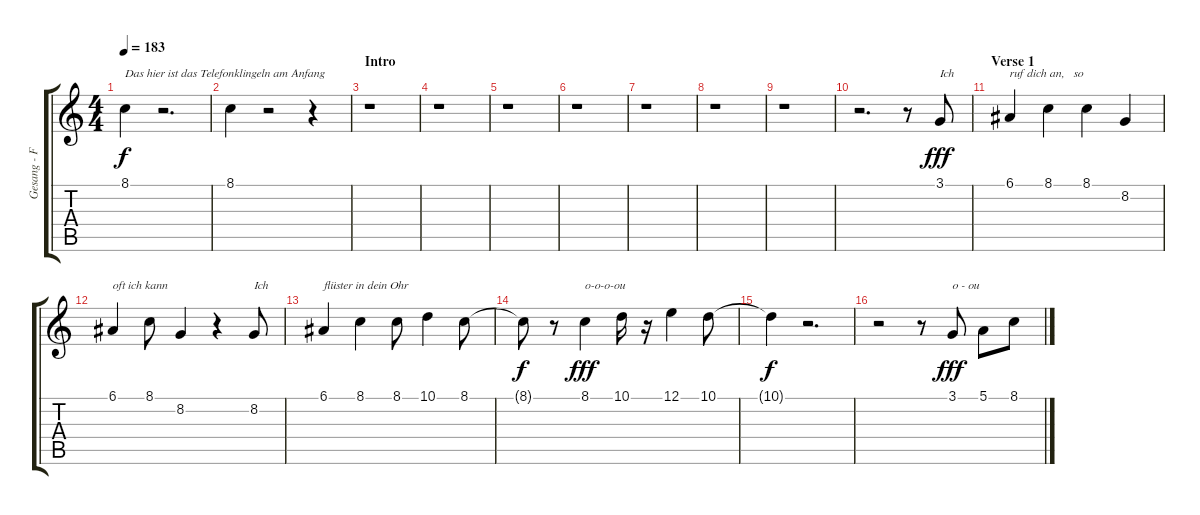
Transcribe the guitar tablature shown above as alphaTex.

\track ("Gesang - Farin Urlaub" "Gesang - F") {instrument lead8bassandlead}
\staff {score tabs}
\tuning (E4 B3 G3 D3 A2 D2) {hide}
\ts (4 4)
\tempo 183
\clef g2
\ks c
8.1.4{txt "Das hier ist das Telefonklingeln am Anfang" dy f instrument telephonering} r.2{d} |
8.1.4{instrument telephonering} r.2 r.4 |
\section ("" "Intro")
r.1{instrument lead8bassandlead} |
r.1 |
r.1 |
r.1 |
r.1 |
r.1 |
r.1 |
r.2{d} r.8 3.1.8{txt "Ich " dy fff} |
\section ("" "Verse 1")
6.1.4{txt "ruf dich an,   so"} 8.1.4 8.1.4 8.2.4 |
6.1.4{txt "oft ich kann"} 8.1.8 8.2.4 r.4 8.2.8{txt "Ich"} |
6.1.4{txt "flüster in dein Ohr"} 8.1.4 8.1.8 10.1.4 8.1.8 |
8.1{t}.8{dy f} r.8 8.1.4{txt "o-o-o-ou" dy fff} 10.1.16 r.16 12.1.4 10.1.8 |
10.1{t}.4{dy f} r.2{d} |
r.2 r.8 3.1.8{txt "o - ou" dy fff} 5.1.8 8.1.8
